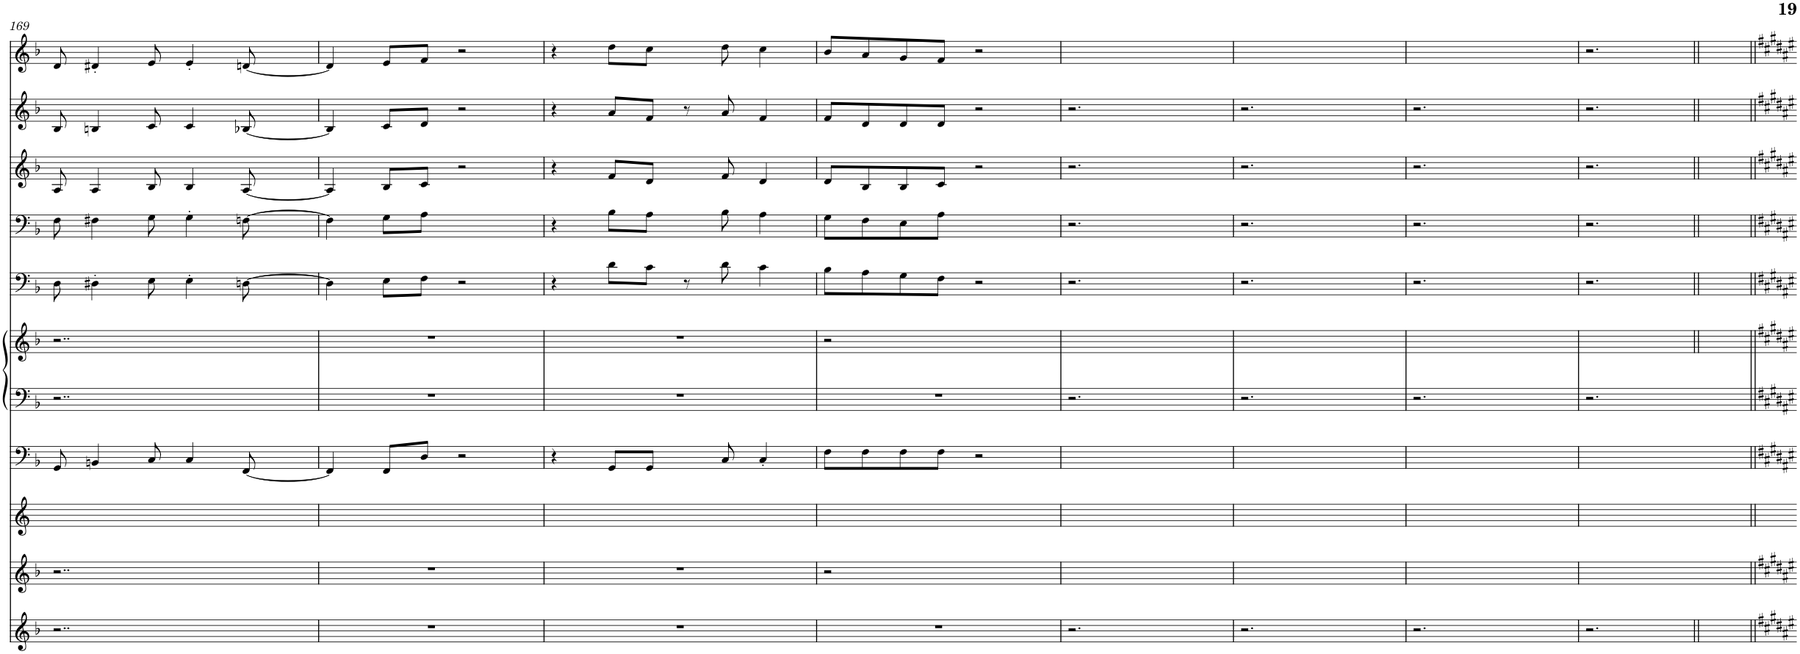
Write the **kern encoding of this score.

**kern	**kern	**kern	**kern	**kern	**kern	**kern	**kern	**kern	**kern	**kern
*part10	*part9	*part8	*part7	*part6	*part6	*part5	*part4	*part3	*part2	*part1
*staff11	*staff10	*staff9	*staff8	*staff7	*staff6	*staff5	*staff4	*staff3	*staff2	*staff1
*I"Voice	*I"Voice	*I"Voice	*I"Voice	*I"Piano	*	*I"Voice	*I"Voice	*I"Voice	*I"Voice	*I"Voice
*I'V	*I'V	*I'V	*I'V	*I'Pno	*	*I'V	*I'V	*I'V	*I'V	*I'V
!!LO:PB:g=z
*clefG2	*clefG2	*clefG2	*clefF4	*clefF4	*clefG2	*clefF4	*clefF4	*clefG2	*clefG2	*clefG2
*k[b-]	*k[b-]	*k[]	*k[b-]	*k[b-]	*k[b-]	*k[b-]	*k[b-]	*k[b-]	*k[b-]	*k[b-]
*M4/4	*M4/4	*M4/4	*M4/4	*M4/4	*M4/4	*M4/4	*M4/4	*M4/4	*M4/4	*M4/4
=169	=169	=169	=169	=169	=169	=169	=169	=169	=169	=169
2..r	2..r	1ryy	8GG/	2..r	2..r	8D\	8F\	8A/	8B-/	8d/
.	.	.	4BBn/	.	.	4D#X'\	4F#X\	4A/	4Bn/	4d#X'/
.	.	.	8C/	.	.	8E\	8G\	8B-/	8c/	8e/
.	.	.	4C/	.	.	4E'\	4G'\	4B-/	4c/	4e'/
.	.	.	[<8FF/	.	.	[>8Dn\	[>8Fn\	[<8A/	[<8B-X/	[<8dn/
8ryy	8ryy	.	8ryy	8ryy	8ryy	8ryy	8ryy	8ryy	8ryy	8ryy
=170	=170	=170	=170	=170	=170	=170	=170	=170	=170	=170
1r	1r	1ryy	4FF/]	1r	1r	4D\]	4F\]	4A/]	4B-/]	4d/]
.	.	.	8FF/L	.	.	8E\L	8G\L	8B-/L	8c/L	8e/L
.	.	.	8D/J	.	.	8F\J	8A\J	8c/J	8d/J	8f/J
.	.	.	2r	.	.	2r	2ryy	2r	2r	2r
=171	=171	=171	=171	=171	=171	=171	=171	=171	=171	=171
1r	1r	1ryy	4r	1r	1r	4r	4r	4r	4r	4r
.	.	.	8GG/L	.	.	8d\L	8B-\L	8f/L	8a/L	8dd\L
.	.	.	8GG/J	.	.	8c\J	8A\J	8d/J	8f/J	8cc\J
.	.	.	8ryy	.	.	8r	8ryy	8ryy	8r	8ryy
.	.	.	8C/	.	.	8d\	8B-\	8f/	8a/	8dd\
.	.	.	4C'/	.	.	4c\	4A\	4d/	4f/	4cc\
=172	=172	=172	=172	=172	=172	=172	=172	=172	=172	=172
1r	2r	1ryy	8F\L	1r	2r	8B-\L	8G\L	8d/L	8f/L	8b-/L
.	.	.	8F\	.	.	8A\	8F\	8B-/	8d/	8a/
.	.	.	8F\	.	.	8G\	8E\	8B-/	8d/	8g/
.	.	.	8F\J	.	.	8F\J	8A\J	8c/J	8d/J	8f/J
.	2ryy	.	2r	.	2ryy	2r	2ryy	2r	2r	2r
=173	=173	=173	=173	=173	=173	=173	=173	=173	=173	=173
2.r	1ryy	1ryy	1ryy	2.r	1ryy	2.r	2.r	2.r	2.r	1ryy
4ryy	.	.	.	4ryy	.	4ryy	4ryy	4ryy	4ryy	.
=174	=174	=174	=174	=174	=174	=174	=174	=174	=174	=174
2.r	1ryy	1ryy	1ryy	2.r	1ryy	2.r	2.r	2.r	2.r	1ryy
4ryy	.	.	.	4ryy	.	4ryy	4ryy	4ryy	4ryy	.
=175	=175	=175	=175	=175	=175	=175	=175	=175	=175	=175
2.r	1ryy	1ryy	1ryy	2.r	1ryy	2.r	2.r	2.r	2.r	1ryy
4ryy	.	.	.	4ryy	.	4ryy	4ryy	4ryy	4ryy	.
=176	=176	=176	=176	=176||	=176||	=176	=176	=176	=176	=176
2.r	1ryy	1ryy	1ryy	2.r	1ryy	2.r	2.r	2.r	2.r	2.r
4ryy	.	.	.	4ryy	.	4ryy	4ryy	4ryy	4ryy	4ryy
=||	=||	=||	=||	=||	=||	=||	=||	=||	=||	=||
*-	*-	*-	*-	*-	*-	*-	*-	*-	*-	*-
